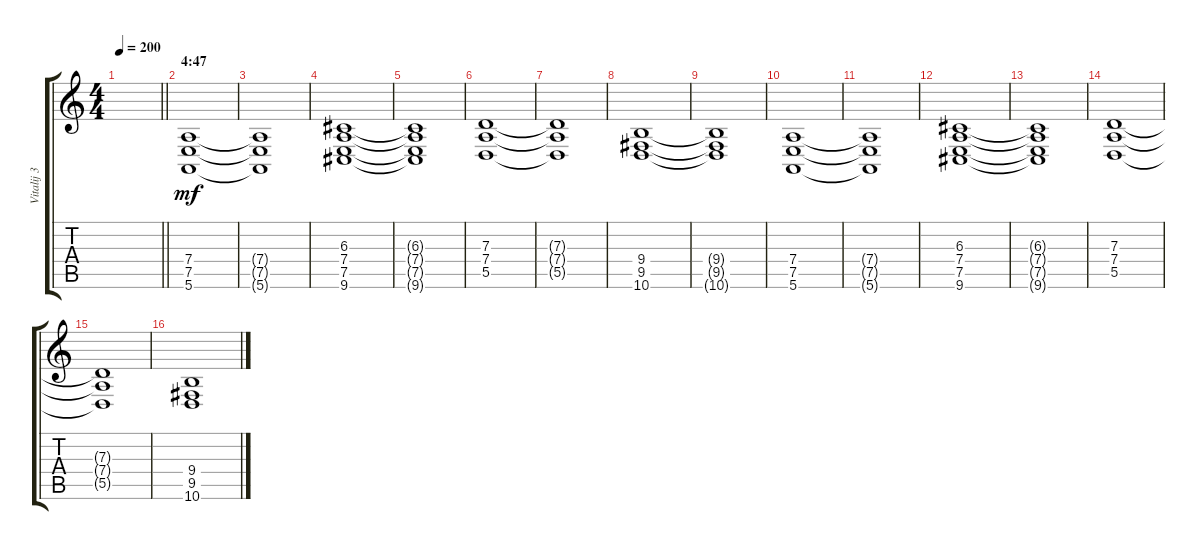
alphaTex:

\track ("Vitalij 3" "Vitalij 3") {instrument stringensemble1}
\staff {score tabs}
\tuning (E4 B3 G3 D3 A2 E2) {hide}
\ts (4 4)
\tempo 200
\clef g2
\barLineRight lightlight
\ks c
|
\section ("" "4:47")
(7.4 7.5 5.6).1{dy mf instrument choiraahs} |
(7.4{t} 7.5{t} 5.6{t}).1 |
(6.3 7.4 7.5 9.6).1 |
(6.3{t} 7.4{t} 7.5{t} 9.6{t}).1 |
(7.3 7.4 5.5).1 |
(7.3{t} 7.4{t} 5.5{t}).1 |
(9.4 9.5 10.6).1 |
(9.4{t} 9.5{t} 10.6{t}).1 |
(7.4 7.5 5.6).1 |
(7.4{t} 7.5{t} 5.6{t}).1 |
(6.3 7.4 7.5 9.6).1 |
(6.3{t} 7.4{t} 7.5{t} 9.6{t}).1 |
(7.3 7.4 5.5).1 |
(7.3{t} 7.4{t} 5.5{t}).1 |
(9.4 9.5 10.6).1
